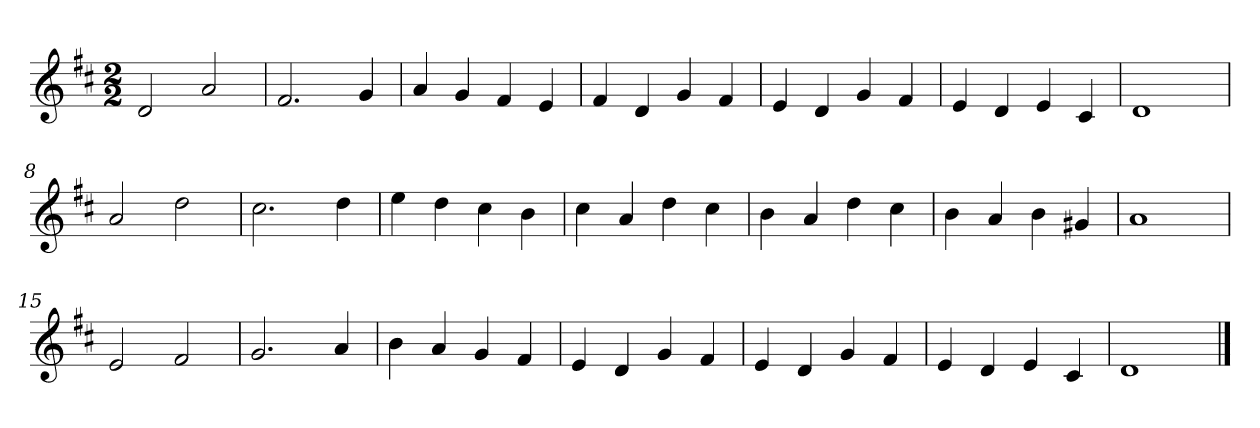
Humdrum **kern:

**kern
*part1
*staff1
*k[f#c#]
*M2/2
*MM120
=1
2d
2a
=2
2.f#
4g
=3
4a
4g
4f#
4e
=4
4f#
4d
4g
4f#
=5
4e
4d
4g
4f#
=6
4e
4d
4e
4c#
=7
1d
=8
2a
2dd
=9
2.cc#
4dd
=10
4ee
4dd
4cc#
4b
=11
4cc#
4a
4dd
4cc#
=12
4b
4a
4dd
4cc#
=13
4b
4a
4b
4g#X
=14
1a
=15
2e
2f#
=16
2.g
4a
=17
4b
4a
4g
4f#
=18
4e
4d
4g
4f#
=19
4e
4d
4g
4f#
=20
4e
4d
4e
4c#
=21
1d
==
*-
